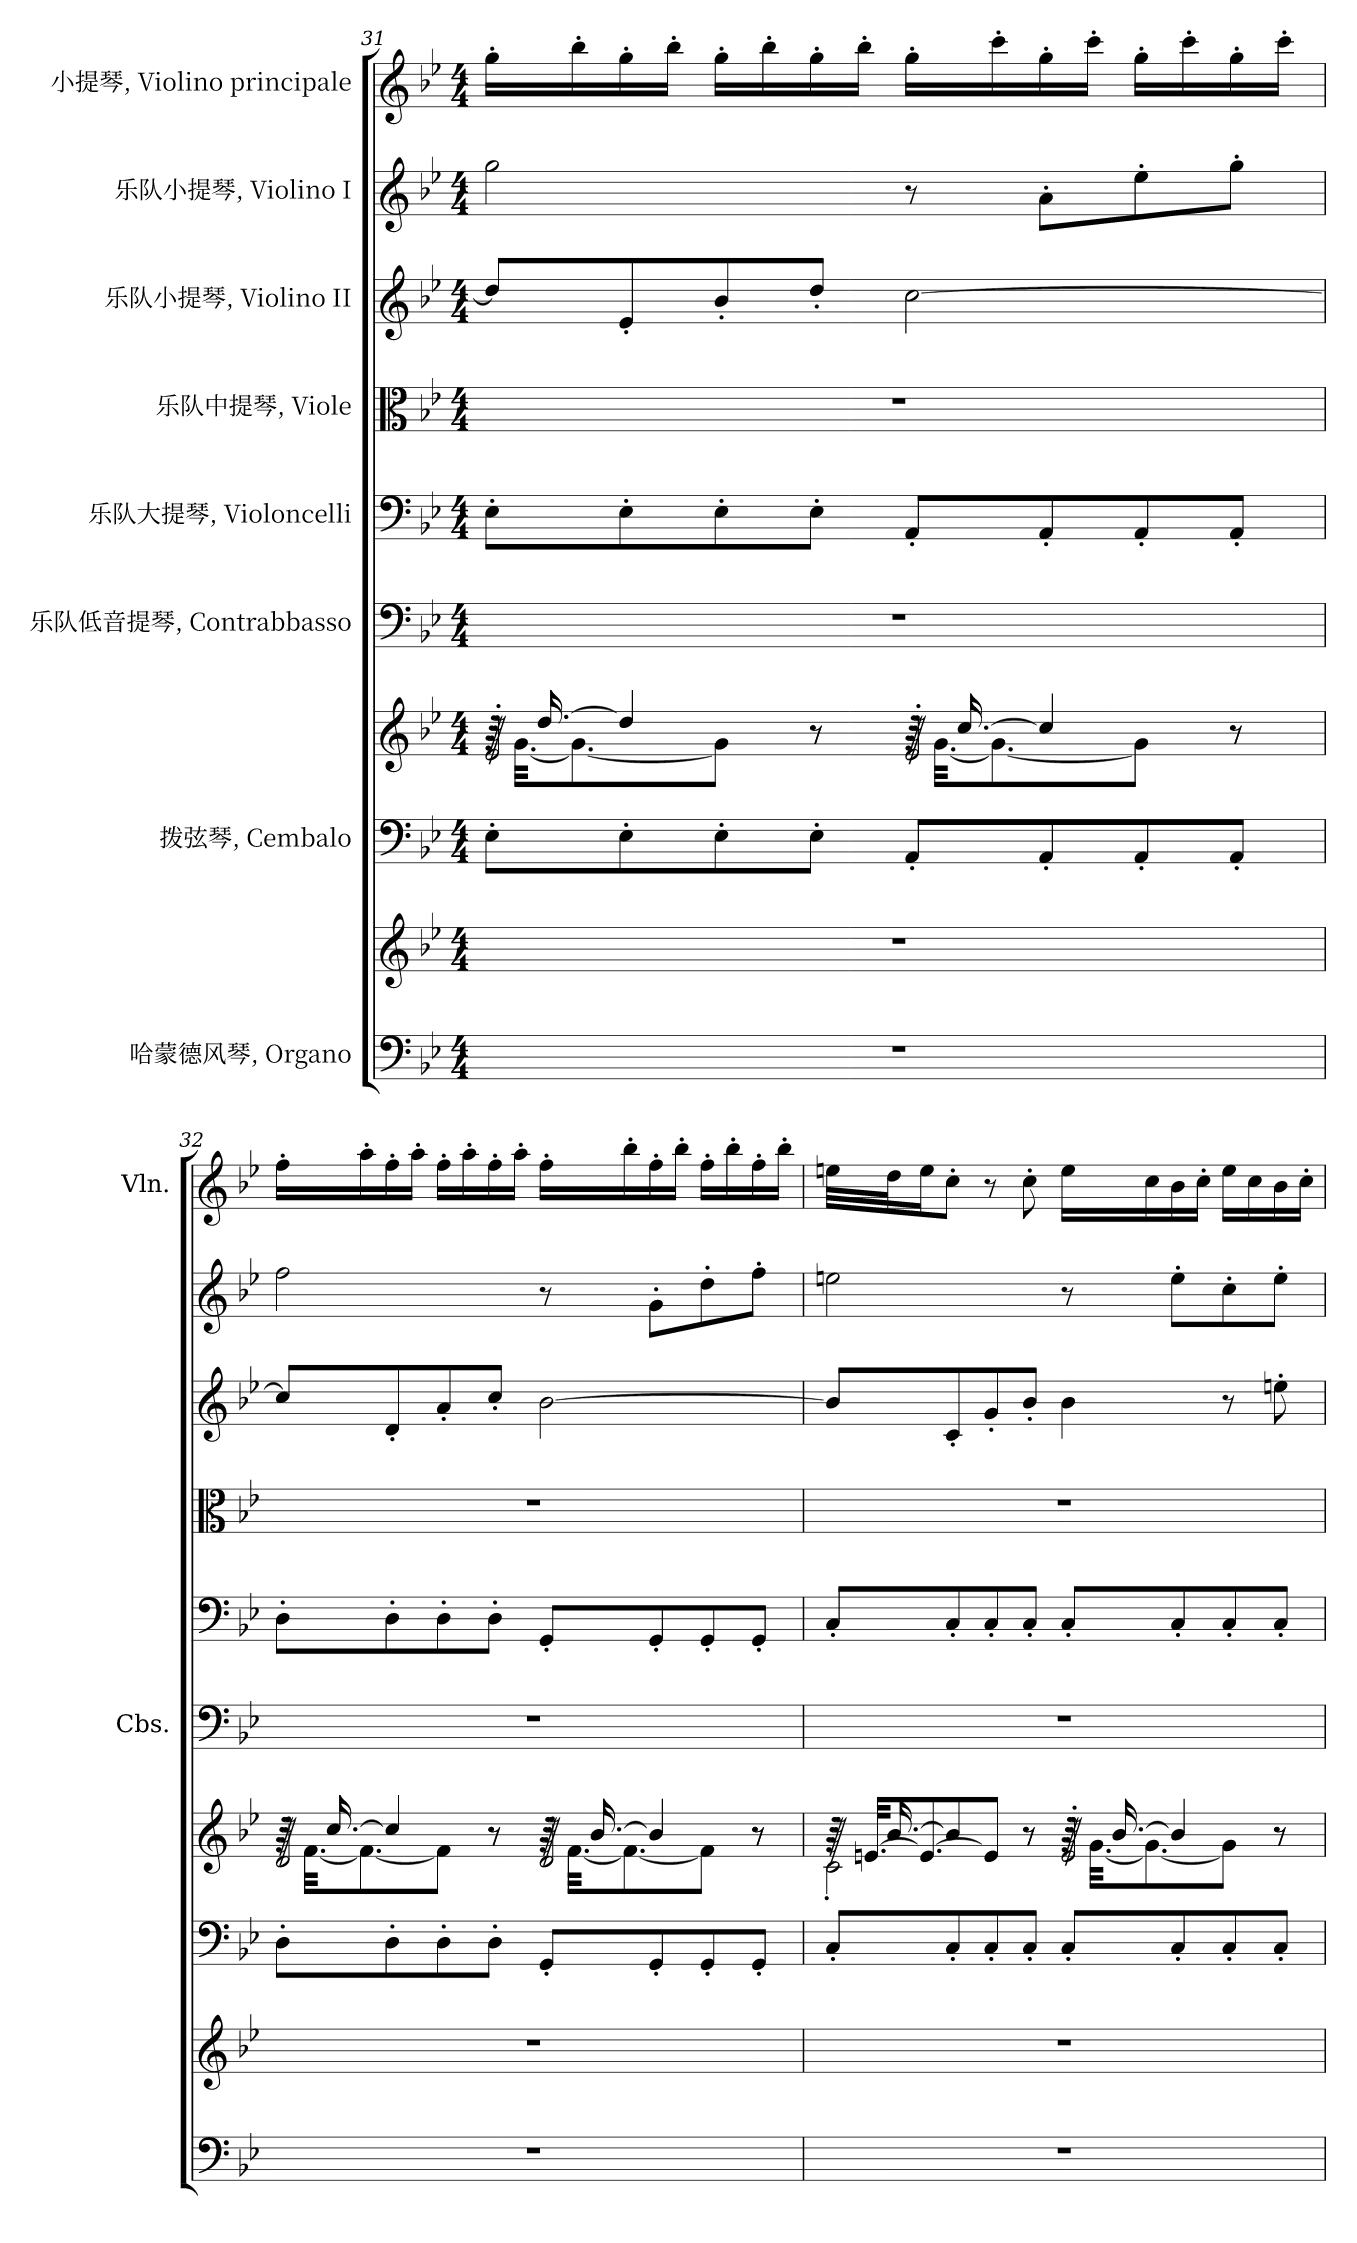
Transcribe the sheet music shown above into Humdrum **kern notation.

**kern	**kern	**kern	**kern	**kern	**kern	**kern	**kern	**kern	**kern
*part8	*part8	*part7	*part7	*part6	*part5	*part4	*part3	*part2	*part1
*staff10	*staff9	*staff8	*staff7	*staff6	*staff5	*staff4	*staff3	*staff2	*staff1
*I"哈蒙德风琴, Organo	*	*I"拨弦琴, Cembalo	*	*I"乐队低音提琴, Contrabbasso	*I"乐队大提琴, Violoncelli	*I"乐队中提琴, Viole	*I"乐队小提琴, Violino II	*I"乐队小提琴, Violino I	*I"小提琴, Violino principale
*	*	*	*	*I'Cbs.	*	*	*	*	*I'Vln.
!!LO:PB:g=z
*clefF4	*clefG2	*clefF4	*clefG2	*clefF4	*clefF4	*clefC3	*clefG2	*clefG2	*clefG2
*	*	*	*	*ITrd7c12	*	*	*	*	*
*k[b-e-]	*k[b-e-]	*k[b-e-]	*k[b-e-]	*k[b-e-]	*k[b-e-]	*k[b-e-]	*k[b-e-]	*k[b-e-]	*k[b-e-]
*M4/4	*M4/4	*M4/4	*M4/4	*M4/4	*M4/4	*M4/4	*M4/4	*M4/4	*M4/4
=31	=31	=31	=31	=31	=31	=31	=31	=31	=31
*	*	*	*^	*	*	*	*	*	*
*	*	*	*	*^	*	*	*	*	*	*
1r	1r	8E-'\L	32r	64r	2e-'/	1r	8E-'\L	1r	8dd/L]	2gg\	16gg'\LL
.	.	.	.	[32.g\KKL	.	.	.	.	.	.	.
.	.	.	[16.dd/	.	.	.	.	.	.	.	.
.	.	.	.	8.g\_	.	.	.	.	.	.	16bb-'\
.	.	8E-'\	4dd/]	.	.	.	8E-'\	.	8e-'/	.	16gg'\
.	.	.	.	.	.	.	.	.	.	.	16bb-'\JJ
.	.	8E-'\	.	8g\J]	.	.	8E-'\	.	8b-'/	.	16gg'\LL
.	.	.	.	.	.	.	.	.	.	.	16bb-'\
.	.	8E-'\J	8r	8r	.	.	8E-'\J	.	8dd'/J	.	16gg'\
.	.	.	.	.	.	.	.	.	.	.	16bb-'\JJ
.	.	8AA'/L	32r	64r	2e-'/	.	8AA'/L	.	[2cc\	8r	16gg'\LL
.	.	.	.	[32.g\KKL	.	.	.	.	.	.	.
.	.	.	[16.cc/	.	.	.	.	.	.	.	.
.	.	.	.	8.g\_	.	.	.	.	.	.	16ccc'\
.	.	8AA'/	4cc/]	.	.	.	8AA'/	.	.	8a'\L	16gg'\
.	.	.	.	.	.	.	.	.	.	.	16ccc'\JJ
.	.	8AA'/	.	8g\J]	.	.	8AA'/	.	.	8ee-'\	16gg'\LL
.	.	.	.	.	.	.	.	.	.	.	16ccc'\
.	.	8AA'/J	8r	8r	.	.	8AA'/J	.	.	8gg'\J	16gg'\
.	.	.	.	.	.	.	.	.	.	.	16ccc'\JJ
!!LO:PB:g=z
=32	=32	=32	=32	=32	=32	=32	=32	=32	=32	=32	=32
1r	1r	8D'\L	32r	64r	2d'/	1r	8D'\L	1r	8cc/L]	2ff\	16ff'\LL
.	.	.	.	[32.f\KKL	.	.	.	.	.	.	.
.	.	.	[16.cc/	.	.	.	.	.	.	.	.
.	.	.	.	8.f\_	.	.	.	.	.	.	16aa'\
.	.	8D'\	4cc/]	.	.	.	8D'\	.	8d'/	.	16ff'\
.	.	.	.	.	.	.	.	.	.	.	16aa'\JJ
.	.	8D'\	.	8f\J]	.	.	8D'\	.	8a'/	.	16ff'\LL
.	.	.	.	.	.	.	.	.	.	.	16aa'\
.	.	8D'\J	8r	8r	.	.	8D'\J	.	8cc'/J	.	16ff'\
.	.	.	.	.	.	.	.	.	.	.	16aa'\JJ
.	.	8GG'/L	32r	64r	2d'/	.	8GG'/L	.	[2b-\	8r	16ff'\LL
.	.	.	.	[32.f\KKL	.	.	.	.	.	.	.
.	.	.	[16.b-/	.	.	.	.	.	.	.	.
.	.	.	.	8.f\_	.	.	.	.	.	.	16bb-'\
.	.	8GG'/	4b-/]	.	.	.	8GG'/	.	.	8g'\L	16ff'\
.	.	.	.	.	.	.	.	.	.	.	16bb-'\JJ
.	.	8GG'/	.	8f\J]	.	.	8GG'/	.	.	8dd'\	16ff'\LL
.	.	.	.	.	.	.	.	.	.	.	16bb-'\
.	.	8GG'/J	8r	8r	.	.	8GG'/J	.	.	8ff'\J	16ff'\
.	.	.	.	.	.	.	.	.	.	.	16bb-'\JJ
!!LO:PB:g=z
=33	=33	=33	=33	=33	=33	=33	=33	=33	=33	=33	=33
1r	1r	8C'/L	32r	2c'\	64r	1r	8C'/L	1r	8b-/L]	2een\	32een\LLL
.	.	.	.	.	[32.en/KKL	.	.	.	.	.	.
.	.	.	[16.b-/	.	.	.	.	.	.	.	32dd\J
.	.	.	.	.	8.e/_	.	.	.	.	.	16ee\J
.	.	8C'/	4b-/]	.	.	.	8C'/	.	8c'/	.	8cc'\J
.	.	8C'/	.	.	8e/J]	.	8C'/	.	8g'/	.	8r
.	.	8C'/J	8r	.	8r	.	8C'/J	.	8b-'/J	.	8cc'\
.	.	8C'/L	32r	64r	2e'/	.	8C'/L	.	4b-\	8r	16ee\LL
.	.	.	.	[32.g\KKL	.	.	.	.	.	.	.
.	.	.	[16.b-/	.	.	.	.	.	.	.	.
.	.	.	.	8.g\_	.	.	.	.	.	.	16cc\
.	.	8C'/	4b-/]	.	.	.	8C'/	.	.	8ee'\L	16b-\
.	.	.	.	.	.	.	.	.	.	.	16cc'\JJ
.	.	8C'/	.	8g\J]	.	.	8C'/	.	8r	8cc'\	16ee\LL
.	.	.	.	.	.	.	.	.	.	.	16cc\
.	.	8C'/J	8r	8r	.	.	8C'/J	.	8een'\	8ee'\J	16b-\
.	.	.	.	.	.	.	.	.	.	.	16cc'\JJ
*	*	*	*v	*v	*v	*	*	*	*	*	*
=	=	=	=	=	=	=	=	=	=
*-	*-	*-	*-	*-	*-	*-	*-	*-	*-
